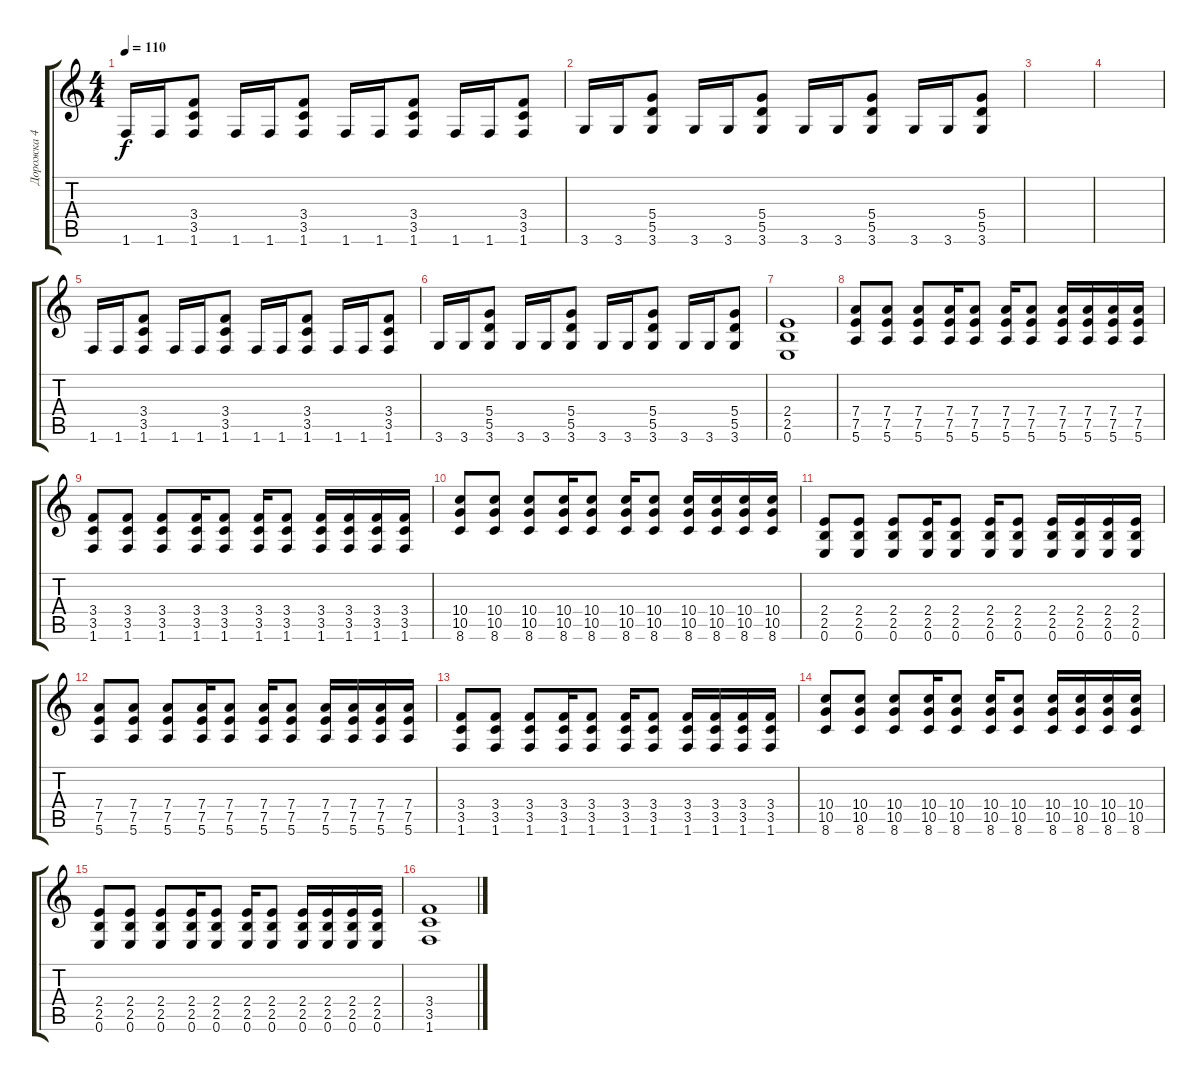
\track ("Дорожка 4" "Дорожка 4") {instrument overdrivenguitar}
\staff {score tabs}
\tuning (E4 B3 G3 D3 A2 E2) {hide}
\ts (4 4)
\tempo 110
\clef g2
\ks c
1.6.16{dy f} 1.6.16 (3.4 3.5 1.6).8 1.6.16 1.6.16 (3.4 3.5 1.6).8 1.6.16 1.6.16 (3.4 3.5 1.6).8 1.6.16 1.6.16 (3.4 3.5 1.6).8 |
3.6.16 3.6.16 (5.4 5.5 3.6).8 3.6.16 3.6.16 (5.4 5.5 3.6).8 3.6.16 3.6.16 (5.4 5.5 3.6).8 3.6.16 3.6.16 (5.4 5.5 3.6).8 |
|
|
1.6.16 1.6.16 (3.4 3.5 1.6).8 1.6.16 1.6.16 (3.4 3.5 1.6).8 1.6.16 1.6.16 (3.4 3.5 1.6).8 1.6.16 1.6.16 (3.4 3.5 1.6).8 |
3.6.16 3.6.16 (5.4 5.5 3.6).8 3.6.16 3.6.16 (5.4 5.5 3.6).8 3.6.16 3.6.16 (5.4 5.5 3.6).8 3.6.16 3.6.16 (5.4 5.5 3.6).8 |
(2.4 2.5 0.6).1 |
(7.4 7.5 5.6).8 (7.4 7.5 5.6).8 (7.4 7.5 5.6).8 (7.4 7.5 5.6).16 (7.4 7.5 5.6).8 (7.4 7.5 5.6).16 (7.4 7.5 5.6).8 (7.4 7.5 5.6).16 (7.4 7.5 5.6).16 (7.4 7.5 5.6).16 (7.4 7.5 5.6).16 |
(3.4 3.5 1.6).8 (3.4 3.5 1.6).8 (3.4 3.5 1.6).8 (3.4 3.5 1.6).16 (3.4 3.5 1.6).8 (3.4 3.5 1.6).16 (3.4 3.5 1.6).8 (3.4 3.5 1.6).16 (3.4 3.5 1.6).16 (3.4 3.5 1.6).16 (3.4 3.5 1.6).16 |
(10.4 10.5 8.6).8 (10.4 10.5 8.6).8 (10.4 10.5 8.6).8 (10.4 10.5 8.6).16 (10.4 10.5 8.6).8 (10.4 10.5 8.6).16 (10.4 10.5 8.6).8 (10.4 10.5 8.6).16 (10.4 10.5 8.6).16 (10.4 10.5 8.6).16 (10.4 10.5 8.6).16 |
(2.4 2.5 0.6).8 (2.4 2.5 0.6).8 (2.4 2.5 0.6).8 (2.4 2.5 0.6).16 (2.4 2.5 0.6).8 (2.4 2.5 0.6).16 (2.4 2.5 0.6).8 (2.4 2.5 0.6).16 (2.4 2.5 0.6).16 (2.4 2.5 0.6).16 (2.4 2.5 0.6).16 |
(7.4 7.5 5.6).8 (7.4 7.5 5.6).8 (7.4 7.5 5.6).8 (7.4 7.5 5.6).16 (7.4 7.5 5.6).8 (7.4 7.5 5.6).16 (7.4 7.5 5.6).8 (7.4 7.5 5.6).16 (7.4 7.5 5.6).16 (7.4 7.5 5.6).16 (7.4 7.5 5.6).16 |
(3.4 3.5 1.6).8 (3.4 3.5 1.6).8 (3.4 3.5 1.6).8 (3.4 3.5 1.6).16 (3.4 3.5 1.6).8 (3.4 3.5 1.6).16 (3.4 3.5 1.6).8 (3.4 3.5 1.6).16 (3.4 3.5 1.6).16 (3.4 3.5 1.6).16 (3.4 3.5 1.6).16 |
(10.4 10.5 8.6).8 (10.4 10.5 8.6).8 (10.4 10.5 8.6).8 (10.4 10.5 8.6).16 (10.4 10.5 8.6).8 (10.4 10.5 8.6).16 (10.4 10.5 8.6).8 (10.4 10.5 8.6).16 (10.4 10.5 8.6).16 (10.4 10.5 8.6).16 (10.4 10.5 8.6).16 |
(2.4 2.5 0.6).8 (2.4 2.5 0.6).8 (2.4 2.5 0.6).8 (2.4 2.5 0.6).16 (2.4 2.5 0.6).8 (2.4 2.5 0.6).16 (2.4 2.5 0.6).8 (2.4 2.5 0.6).16 (2.4 2.5 0.6).16 (2.4 2.5 0.6).16 (2.4 2.5 0.6).16 |
(3.4 3.5 1.6).1
